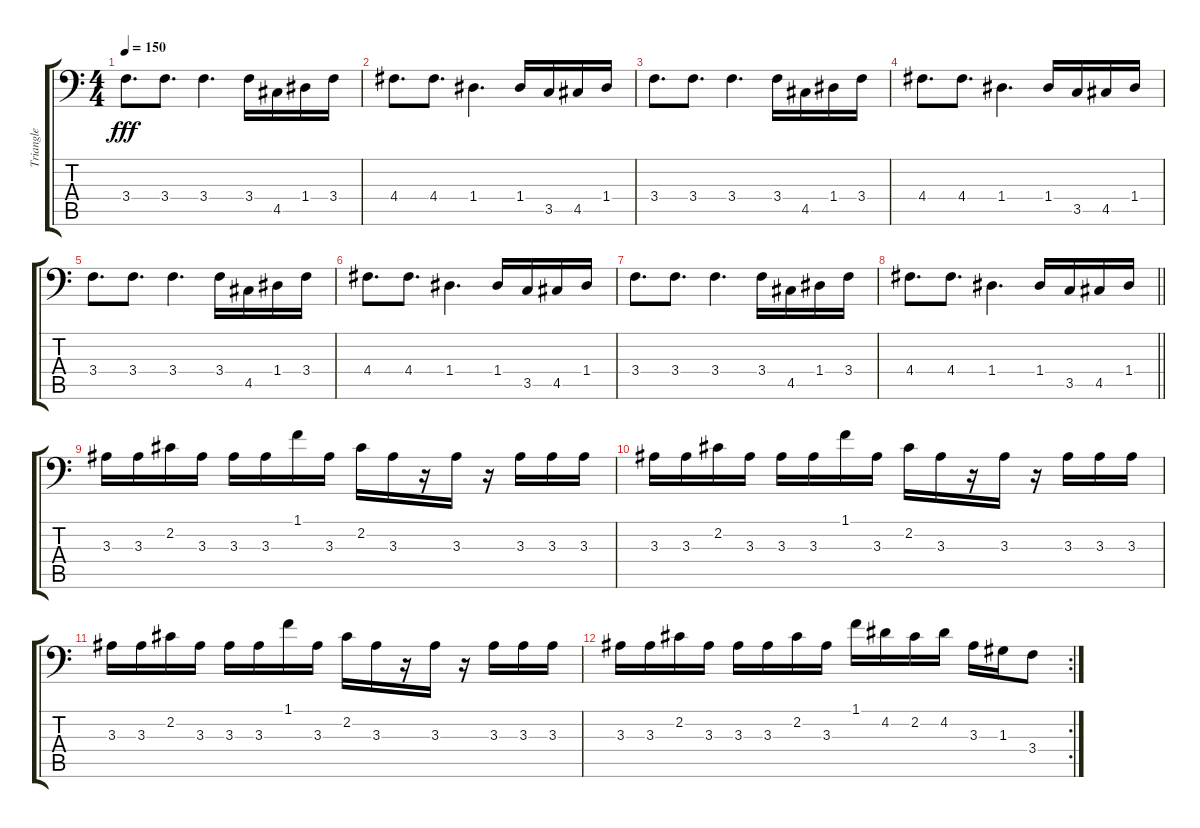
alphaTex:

\track ("Triangle" "Triangle") {instrument electricbassfinger}
\staff {score tabs}
\tuning (E3 B2 G2 D2 A1 E1) {hide}
\ts (4 4)
\tempo 150
\clef f4
\ks c
3.4.8{d dy fff} 3.4.8{d} 3.4.4{d} 3.4.16 4.5.16 1.4.16 3.4.16 |
4.4.8{d} 4.4.8{d} 1.4.4{d} 1.4.16 3.5.16 4.5.16 1.4.16 |
3.4.8{d} 3.4.8{d} 3.4.4{d} 3.4.16 4.5.16 1.4.16 3.4.16 |
4.4.8{d} 4.4.8{d} 1.4.4{d} 1.4.16 3.5.16 4.5.16 1.4.16 |
3.4.8{d} 3.4.8{d} 3.4.4{d} 3.4.16 4.5.16 1.4.16 3.4.16 |
4.4.8{d} 4.4.8{d} 1.4.4{d} 1.4.16 3.5.16 4.5.16 1.4.16 |
3.4.8{d} 3.4.8{d} 3.4.4{d} 3.4.16 4.5.16 1.4.16 3.4.16 |
\barLineRight lightlight
4.4.8{d} 4.4.8{d} 1.4.4{d} 1.4.16 3.5.16 4.5.16 1.4.16 |
3.3.16 3.3.16 2.2.16 3.3.16 3.3.16 3.3.16 1.1.16 3.3.16 2.2.16 3.3.16 r.16 3.3.16 r.16 3.3.16 3.3.16 3.3.16 |
3.3.16 3.3.16 2.2.16 3.3.16 3.3.16 3.3.16 1.1.16 3.3.16 2.2.16 3.3.16 r.16 3.3.16 r.16 3.3.16 3.3.16 3.3.16 |
3.3.16 3.3.16 2.2.16 3.3.16 3.3.16 3.3.16 1.1.16 3.3.16 2.2.16 3.3.16 r.16 3.3.16 r.16 3.3.16 3.3.16 3.3.16 |
\rc 2
3.3.16 3.3.16 2.2.16 3.3.16 3.3.16 3.3.16 2.2.16 3.3.16 1.1.16 4.2.16 2.2.16 4.2.16 3.3.16 1.3.16 3.4.8
